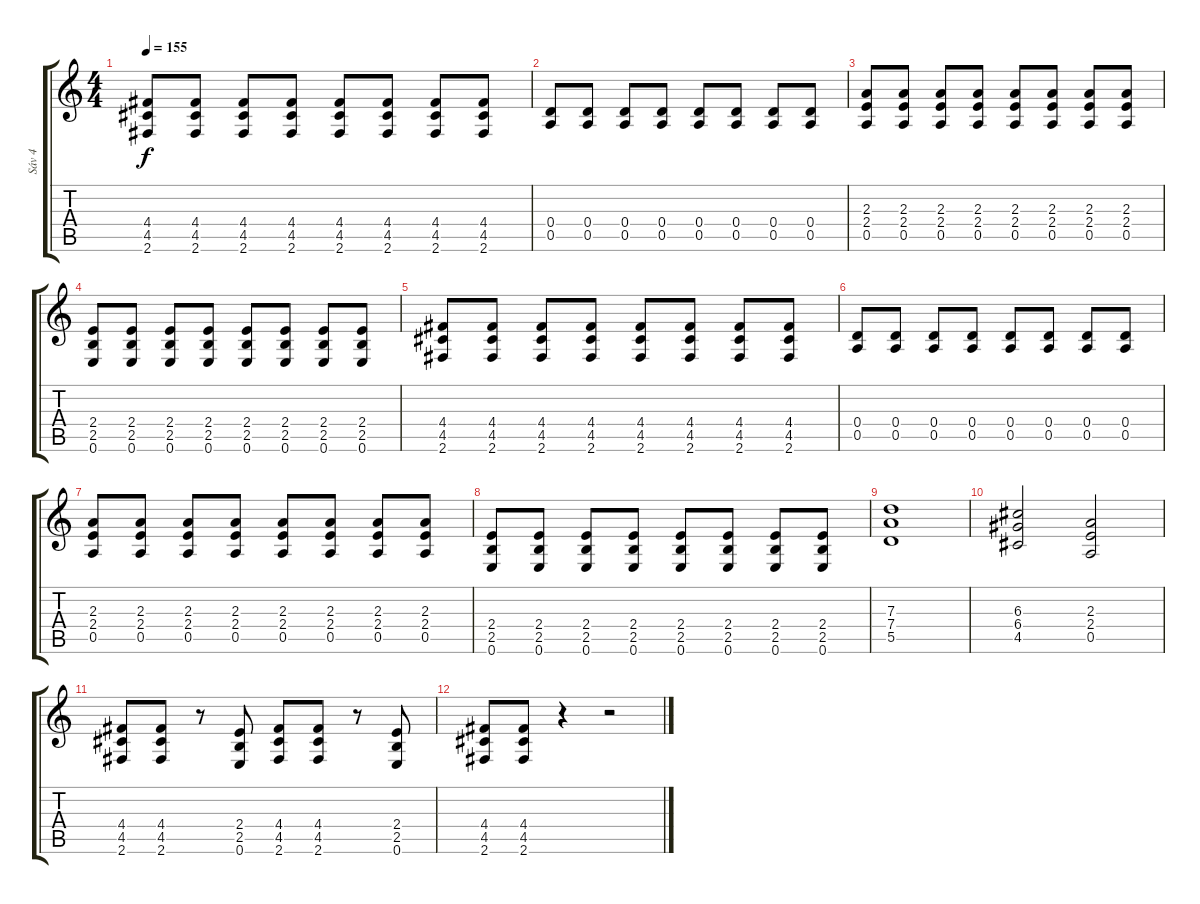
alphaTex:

\track ("Sáv 4" "Sáv 4") {instrument distortionguitar}
\staff {score tabs}
\tuning (E4 B3 G3 D3 A2 E2) {hide}
\ts (4 4)
\tempo 155
\clef g2
\ks c
(4.4 4.5 2.6).8{dy f} (4.4 4.5 2.6).8 (4.4 4.5 2.6).8 (4.4 4.5 2.6).8 (4.4 4.5 2.6).8 (4.4 4.5 2.6).8 (4.4 4.5 2.6).8 (4.4 4.5 2.6).8 |
(0.4 0.5).8 (0.4 0.5).8 (0.4 0.5).8 (0.4 0.5).8 (0.4 0.5).8 (0.4 0.5).8 (0.4 0.5).8 (0.4 0.5).8 |
(2.3 2.4 0.5).8 (2.3 2.4 0.5).8 (2.3 2.4 0.5).8 (2.3 2.4 0.5).8 (2.3 2.4 0.5).8 (2.3 2.4 0.5).8 (2.3 2.4 0.5).8 (2.3 2.4 0.5).8 |
(2.4 2.5 0.6).8 (2.4 2.5 0.6).8 (2.4 2.5 0.6).8 (2.4 2.5 0.6).8 (2.4 2.5 0.6).8 (2.4 2.5 0.6).8 (2.4 2.5 0.6).8 (2.4 2.5 0.6).8 |
(4.4 4.5 2.6).8 (4.4 4.5 2.6).8 (4.4 4.5 2.6).8 (4.4 4.5 2.6).8 (4.4 4.5 2.6).8 (4.4 4.5 2.6).8 (4.4 4.5 2.6).8 (4.4 4.5 2.6).8 |
(0.4 0.5).8 (0.4 0.5).8 (0.4 0.5).8 (0.4 0.5).8 (0.4 0.5).8 (0.4 0.5).8 (0.4 0.5).8 (0.4 0.5).8 |
(2.3 2.4 0.5).8 (2.3 2.4 0.5).8 (2.3 2.4 0.5).8 (2.3 2.4 0.5).8 (2.3 2.4 0.5).8 (2.3 2.4 0.5).8 (2.3 2.4 0.5).8 (2.3 2.4 0.5).8 |
(2.4 2.5 0.6).8 (2.4 2.5 0.6).8 (2.4 2.5 0.6).8 (2.4 2.5 0.6).8 (2.4 2.5 0.6).8 (2.4 2.5 0.6).8 (2.4 2.5 0.6).8 (2.4 2.5 0.6).8 |
(7.3 7.4 5.5).1 |
(6.3 6.4 4.5).2 (2.3 2.4 0.5).2 |
(4.4 4.5 2.6).8 (4.4 4.5 2.6).8 r.8 (2.4 2.5 0.6).8 (4.4 4.5 2.6).8 (4.4 4.5 2.6).8 r.8 (2.4 2.5 0.6).8 |
(4.4 4.5 2.6).8 (4.4 4.5 2.6).8 r.4 r.2
